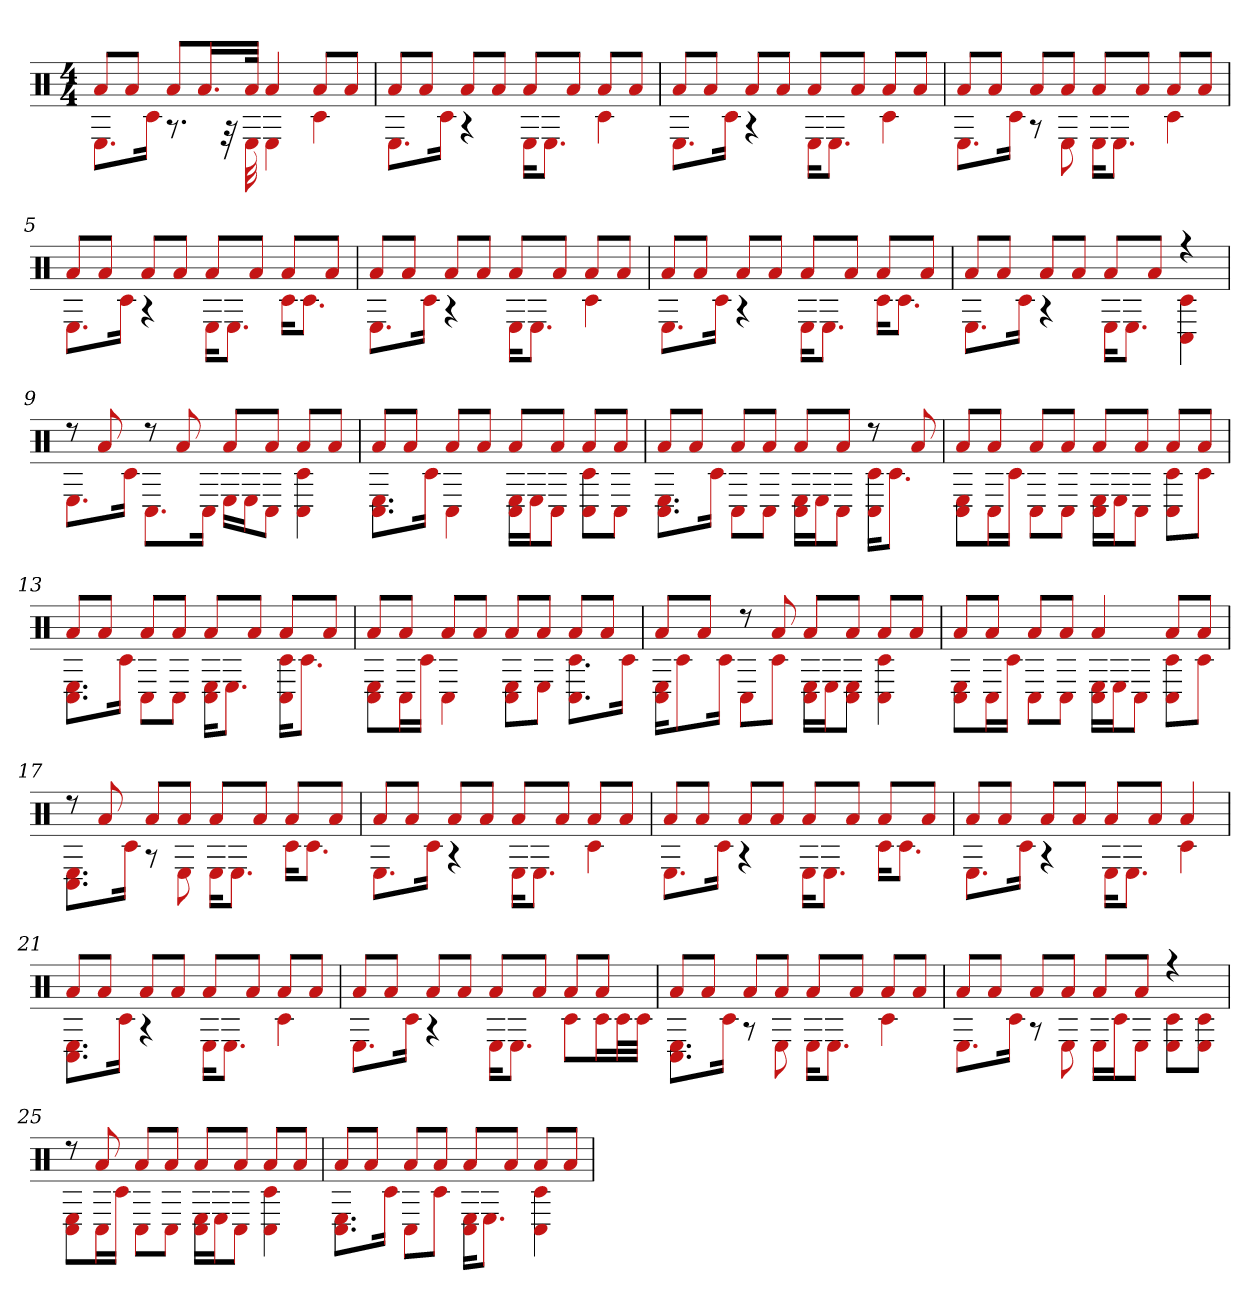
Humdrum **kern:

**kern
*part1
*staff1
*clefX
*k[]
*M4/4
=1
*^
8aL	8.EL
8aJ	.
.	16c#Jk
8aL	8.r
16.aL	.
.	32r
32aJJk	32E
4a	4E
8aL	4c#
8aJ	.
=2	=2
8aL	8.EL
8aJ	.
.	16c#Jk
8aL	4r
8aJ	.
8aL	16EKL
.	8.EJ
8aJ	.
8aL	4c#
8aJ	.
=3	=3
8aL	8.EL
8aJ	.
.	16c#Jk
8aL	4r
8aJ	.
8aL	16EKL
.	8.EJ
8aJ	.
8aL	4c#
8aJ	.
=4	=4
8aL	8.EL
8aJ	.
.	16c#Jk
8aL	8r
8aJ	8E
8aL	16EKL
.	8.EJ
8aJ	.
8aL	4c#
8aJ	.
=5	=5
8aL	8.EL
8aJ	.
.	16c#Jk
8aL	4r
8aJ	.
8aL	16EKL
.	8.EJ
8aJ	.
8aL	16c#KL
.	8.c#J
8aJ	.
=6	=6
8aL	8.EL
8aJ	.
.	16c#Jk
8aL	4r
8aJ	.
8aL	16EKL
.	8.EJ
8aJ	.
8aL	4c#
8aJ	.
=7	=7
8aL	8.EL
8aJ	.
.	16c#Jk
8aL	4r
8aJ	.
8aL	16EKL
.	8.EJ
8aJ	.
8aL	16c#KL
.	8.c#J
8aJ	.
=8	=8
8aL	8.EL
8aJ	.
.	16c#Jk
8aL	4r
8aJ	.
8aL	16EKL
.	8.EJ
8aJ	.
4r	4c# 4C#
=9	=9
8r	8.EL
8a	.
.	16c#Jk
8r	8.C#L
8a	.
.	16C#Jk
8aL	16ELL
.	16EJ
8aJ	8C#J
8aL	4C# 4c#
8aJ	.
=10	=10
8aL	8.C# 8.EL
8aJ	.
.	16c#Jk
8aL	4C#
8aJ	.
8aL	16C# 16ELL
.	16EJ
8aJ	8C#J
8aL	8C# 8c#L
8aJ	8C#J
=11	=11
8aL	8.C# 8.EL
8aJ	.
.	16c#Jk
8aL	8C#L
8aJ	8C#J
8aL	16C# 16ELL
.	16EJ
8aJ	8C#J
8r	16C# 16c#KL
.	8.c#J
8a	.
=12	=12
8aL	8C# 8EL
8aJ	16C#L
.	16c#JJ
8aL	8C#L
8aJ	8C#J
8aL	16C# 16ELL
.	16EJ
8aJ	8C#J
8aL	8c# 8C#L
8aJ	8c#J
=13	=13
8aL	8.C# 8.EL
8aJ	.
.	16c#Jk
8aL	8C#L
8aJ	8C#J
8aL	16C# 16EKL
.	8.EJ
8aJ	.
8aL	16C# 16c#KL
.	8.c#J
8aJ	.
=14	=14
8aL	8C# 8EL
8aJ	16C#L
.	16c#JJ
8aL	4C#
8aJ	.
8aL	8C# 8EL
8aJ	8EJ
8aL	8.C# 8.c#L
8aJ	.
.	16c#Jk
=15	=15
8aL	16C# 16EKL
.	8c#
8aJ	.
.	16c#Jk
8r	8C#L
8a	8c#J
8aL	16C# 16ELL
.	16EJ
8aJ	8C# 8EJ
8aL	4C# 4c#
8aJ	.
=16	=16
8aL	8C# 8EL
8aJ	16C#L
.	16c#JJ
8aL	8C#L
8aJ	8C#J
4a	16C# 16ELL
.	16EJ
.	8C#J
8aL	8C# 8c#L
8aJ	8c#J
=17	=17
8r	8.C# 8.EL
8a	.
.	16c#Jk
8aL	8r
8aJ	8E
8aL	16EKL
.	8.EJ
8aJ	.
8aL	16c#KL
.	8.c#J
8aJ	.
=18	=18
8aL	8.EL
8aJ	.
.	16c#Jk
8aL	4r
8aJ	.
8aL	16EKL
.	8.EJ
8aJ	.
8aL	4c#
8aJ	.
=19	=19
8aL	8.EL
8aJ	.
.	16c#Jk
8aL	4r
8aJ	.
8aL	16EKL
.	8.EJ
8aJ	.
8aL	16c#KL
.	8.c#J
8aJ	.
=20	=20
8aL	8.EL
8aJ	.
.	16c#Jk
8aL	4r
8aJ	.
8aL	16EKL
.	8.EJ
8aJ	.
4a	4c#
=21	=21
8aL	8.C# 8.EL
8aJ	.
.	16c#Jk
8aL	4r
8aJ	.
8aL	16EKL
.	8.EJ
8aJ	.
8aL	4c#
8aJ	.
=22	=22
8aL	8.EL
8aJ	.
.	16c#Jk
8aL	4r
8aJ	.
8aL	16EKL
.	8.EJ
8aJ	.
8aL	8c#L
8aJ	16c#L
.	32c#L
.	32c#JJJ
=23	=23
8aL	8.C# 8.EL
8aJ	.
.	16c#Jk
8aL	8r
8aJ	8E
8aL	16EKL
.	8.EJ
8aJ	.
8aL	4c#
8aJ	.
=24	=24
8aL	8.EL
8aJ	.
.	16c#Jk
8aL	8r
8aJ	8E
8aL	16ELL
.	16c#J
8aJ	8EJ
4r	8E 8c#L
.	8E 8c#J
=25	=25
8r	8C# 8EL
8a	16C#L
.	16c#JJ
8aL	8C#L
8aJ	8C#J
8aL	16C# 16ELL
.	16EJ
8aJ	8C#J
8aL	4C# 4c#
8aJ	.
=26	=26
8aL	8.C# 8.EL
8aJ	.
.	16c#Jk
8aL	8C#L
8aJ	8c#J
8aL	16C# 16EKL
.	8.EJ
8aJ	.
8aL	4C# 4c#
8aJ	.
*v	*v
=
*-
